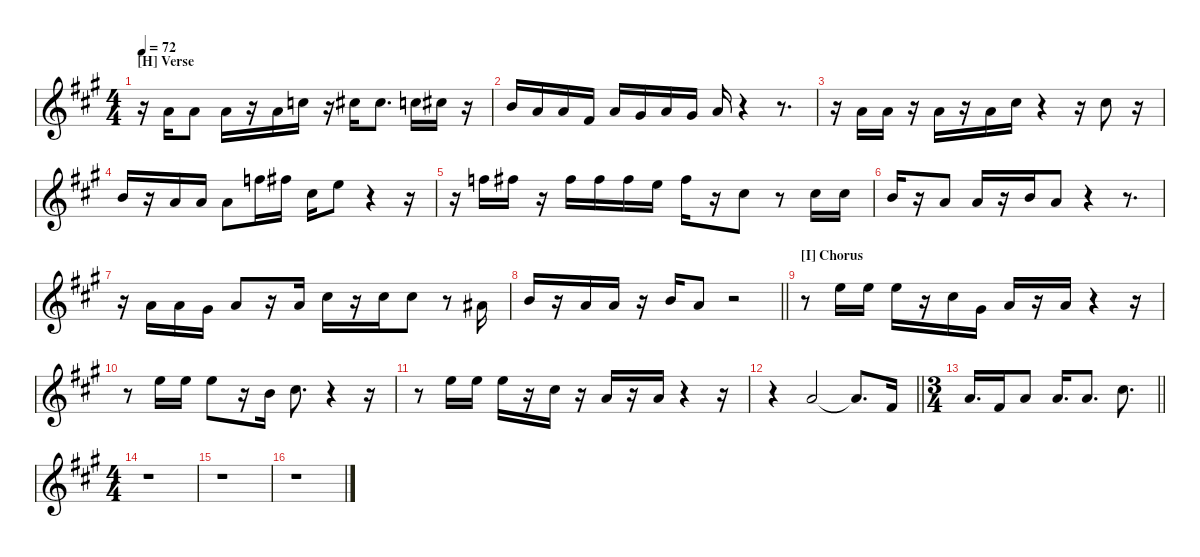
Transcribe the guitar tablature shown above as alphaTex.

\hideDynamics
\bracketExtendMode nobrackets
\singleTrackTrackNamePolicy hidden
\multiTrackTrackNamePolicy hidden
\otherSystemsTrackNameOrientation horizontal
\track ("Soprano Voice" "Singer") {defaultSystemsLayout 4 instrument voiceoohs}
\staff {score}
\tuning (E4 B3 G3 D3 A2 E2)
\ts (4 4)
\section ("H" "Verse")
\tempo 72
\clef g2
\ks a
r.16{dy mf beam Down} 5.1{acc forcenatural}.16{beam Up} 5.1{acc forcenatural}.8{beam Up} 5.1{acc forcenatural}.16{beam Down} r.16{beam Down} 5.1{acc forcenatural}.16{beam Down} 8.1{acc forcenatural}.16{beam Down} r.16{beam Down} 9.1{acc #}.16{beam Down} 9.1{acc #}.8{d beam Down} 8.1{acc forcenatural}.16{beam Down} 9.1{acc #}.16{beam Down} r.16{beam Down} |
7.1{acc forcenatural}.16{beam Up} 5.1{acc forcenatural}.16{beam Up} 5.1{acc forcenatural}.16{beam Up} 2.1{acc #}.16{beam Up} 5.1{acc forcenatural}.16{beam Up} 4.1{acc #}.16{beam Up} 5.1{acc forcenatural}.16{beam Up} 4.1{acc #}.16{beam Up} 5.1{acc forcenatural}.16{beam Up} r.4{beam Up} r.8{d beam Up} |
r.16{beam Down} 5.1{acc forcenatural}.16{beam Up} 5.1{acc forcenatural}.16{beam Up} r.16{beam Up} 5.1{acc forcenatural}.16{beam Down} r.16{beam Down} 5.1{acc forcenatural}.16{beam Down} 9.1{acc #}.16{beam Down} r.4{beam Down} r.16{beam Down} 9.1{acc #}.8{beam Down} r.16{beam Down} |
7.1{acc forcenatural}.16{beam Up} r.16{beam Up} 5.1{acc forcenatural}.16{beam Up} 5.1{acc forcenatural}.16{beam Up} 5.1{acc forcenatural}.8{beam Down} 13.1{acc forcenatural}.16{beam Down} 14.1{acc #}.16{beam Down} 9.1{acc #}.16{beam Down} 12.1{acc forcenatural}.8{beam Down} r.4{beam Down} r.16{beam Down} |
r.16{beam Down} 13.1{acc forcenatural}.16{beam Down} 14.1{acc #}.16{beam Down} r.16{beam Down} 14.1{acc #}.16{beam Down} 14.1{acc #}.16{beam Down} 14.1{acc #}.16{beam Down} 12.1{acc forcenatural}.16{beam Down} 14.1{acc #}.16{beam Down} r.16{beam Down} 9.1{acc #}.8{beam Down} r.8{beam Down} 9.1{acc #}.16{beam Down} 9.1{acc #}.16{beam Down} |
7.1{acc forcenatural}.16{beam Up} r.16{beam Up} 5.1{acc forcenatural}.8{beam Up} 5.1{acc forcenatural}.16{beam Up} r.16{beam Up} 7.1{acc forcenatural}.16{beam Up} 5.1{acc forcenatural}.8{beam Up} r.4{beam Up} r.8{d beam Up} |
r.16{beam Down} 5.1{acc forcenatural}.16{beam Up} 5.1{acc forcenatural}.16{beam Up} 4.1{acc #}.16{beam Up} 5.1{acc forcenatural}.8{beam Up} r.16{beam Up} 5.1{acc forcenatural}.16{beam Up} 9.1{acc #}.16{beam Down} r.16{beam Down} 9.1{acc #}.16{beam Down} 9.1{acc #}.8{beam Down} r.8{beam Down} 6.1{acc #}.16{beam Up} |
\barLineRight lightlight
7.1{acc forcenatural}.16{beam Up} r.16{beam Up} 5.1{acc forcenatural}.16{beam Up} 5.1{acc forcenatural}.16{beam Up} r.16{beam Up} 7.1{acc forcenatural}.16{beam Up} 5.1{acc forcenatural}.8{beam Up} r.2{beam Up} |
\section ("I" "Chorus")
r.8{beam Down} 12.1{acc forcenatural}.16{beam Down} 12.1{acc forcenatural}.16{beam Down} 12.1{acc forcenatural}.16{beam Down} r.16{beam Down} 9.1{acc #}.16{beam Down} 9.2{acc #}.16{beam Down} 10.2{acc forcenatural}.16{beam Up} r.16{beam Up} 5.1{acc forcenatural}.16{beam Up} r.4{beam Up} r.16{beam Up} |
r.8{beam Down} 12.1{acc forcenatural}.16{beam Down} 12.1{acc forcenatural}.16{beam Down} 12.1{acc forcenatural}.8{beam Down} r.16{beam Down} 7.1{acc forcenatural}.16{beam Down} 9.1{acc #}.8{d beam Down} r.4{beam Down} r.16{beam Down} |
r.8{beam Down} 12.1{acc forcenatural}.16{beam Down} 12.1{acc forcenatural}.16{beam Down} 12.1{acc forcenatural}.16{beam Down} r.16{beam Down} 9.1{acc #}.16{beam Down} r.16{beam Down} 5.1{acc forcenatural}.16{beam Up} r.16{beam Up} 5.1{acc forcenatural}.16{beam Up} r.4{beam Up} r.16{beam Up} |
\barLineRight lightlight
r.4{beam Down} 5.1{acc forcenatural}.2{beam Up} 5.1{t acc forcenatural}.8{d beam Up} 2.1{acc #}.16{beam Up} |
\ts (3 4)
\beaming (8 2 2 2)
\barLineRight lightlight
5.1{acc forcenatural}.16{d beam Up beam merge} 2.1{acc #}.16{beam Up} 5.1{acc forcenatural}.8{beam Up} 5.1{acc forcenatural}.16{d beam Up} 5.1{acc forcenatural}.8{d beam Up} 9.1{acc #}.8{d beam Down} |
\ts (4 4)
\beaming (8 2 2 2 2)
r.1{beam Down} |
r.1{beam Down} |
r.1{beam Down}
